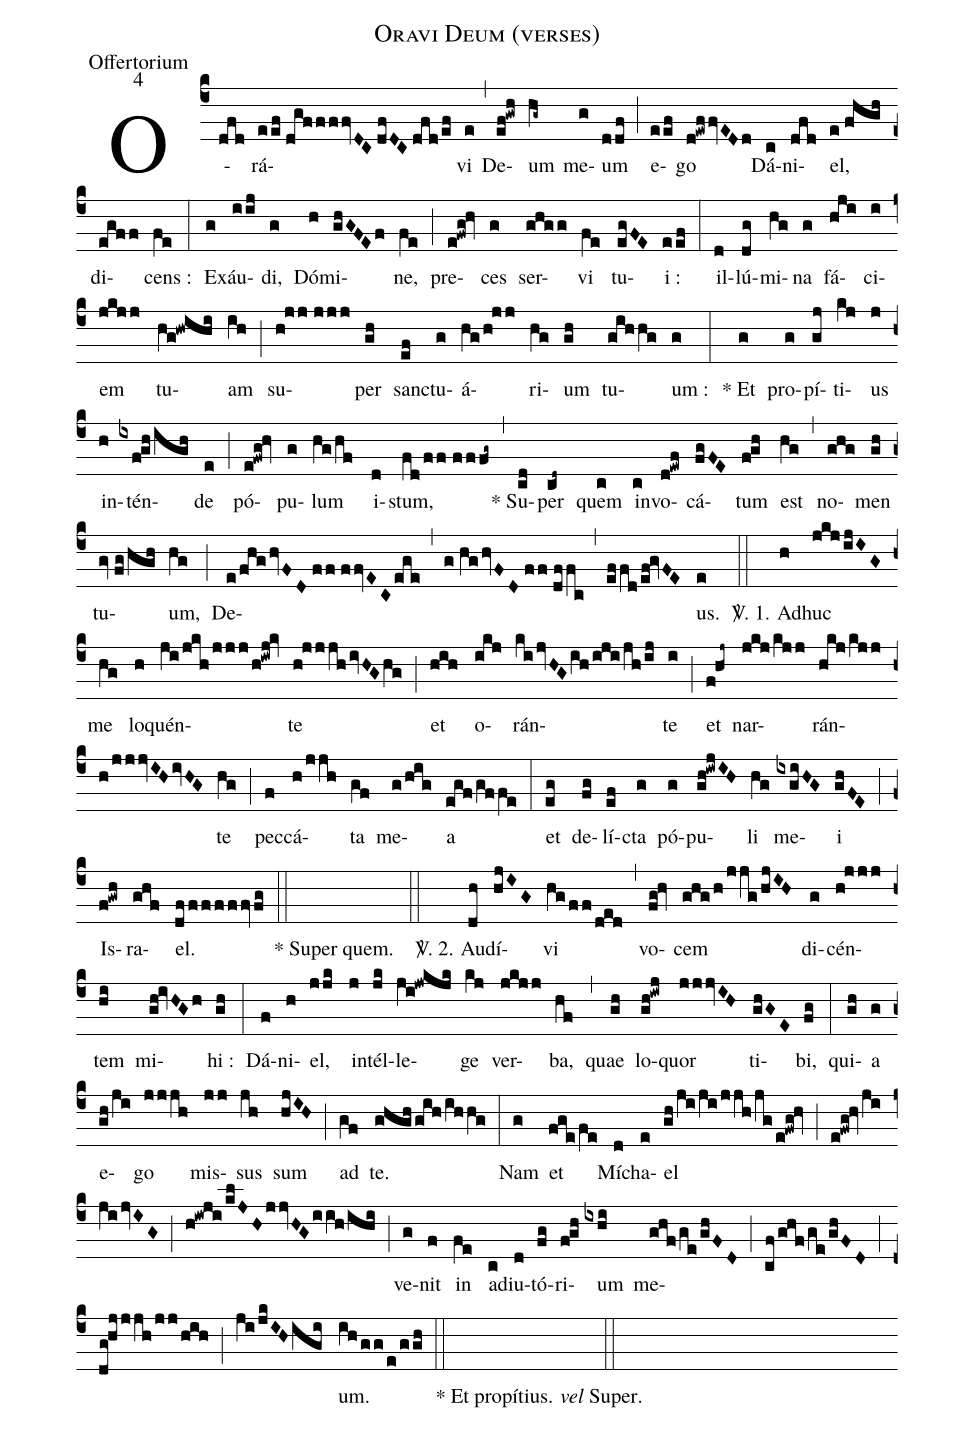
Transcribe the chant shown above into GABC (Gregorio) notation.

name:Oravi Deum (verses);
office-part:Offertorium;
mode:4;
%%
(c4) O(dfd)rá(eef//dgffffvDC//dfDC//dfd/ef)vi(e) (,) De(ef!gwh)um(hg~) me(g)um(ddf) (;) e(eef)go(d!ewffvEDd) Dá(c)ni(dfd)el,(e//fhgh) di(egff)cens :(fe) (:) Ex(g)áu(iij)di,(g) Dó(h)mi(ghGFEf)ne,(fe) (;) pre(e!fwg!hv)ces(g) ser(ghgg)vi(fe) tu(egFE)i :(eef) (:) il(d)lú(dg)mi(hg)na(g) fá(hji)ci(i)em(jkjj) tu(hg!hwihi)am(ih) (;) su(h!jj//jjj)per(gh) san(ef)ctu(g)á(hg/h!jj)ri(hg)um(gh) tu(gihhg)um :(g) (:)
* Et(g) pro(g)pí(gj)ti(kj)us(j) in(h)tén(ixfgh/igh)de(e) (;) pó(e!fwg!hv)pu(g)lum(hg/hf) i(d)stum,(fd/ff//fffg~) (,)
* Su(cd)per(cd~) quem(c) in(c)vo(d!ewf)cá(fgFE)tum(fgh) est(hg) (,) no(ghg)men(gh) tu(gv//fg/hgh)um,(hg) (;) De(e/fhghvFD//ff//ffvECege)(,)(g//hghvFD//ff//dffc)(,)(effd/ef!gvFE)us.(e) (::)
<sp>V/</sp>. 1. Ad(h)huc(jkjijIG) me(hg) lo(h)quén(ji/jkh/jjj/h!iwj!kv)te(h!jjjhivHGhg) (;) et(hih) o(ikj)rán(kijvHGih/iji/jh/ij)te(i) (;) et(f!hj~) nar(jkj/kjj)rán(hkj/kjj/h/jjjvIHivHG)te(hg) (;) pec(f)cá(h/jjh)ta(gf) me(g/hig)a(egf/gffe) (:) et(eg) de(fg)lí(ef)cta(g) pó(g)pu(gh!iwjIH)li(hg) me(ixgiHG)i(ghFE) (;) Is(f!gwh)ra(ghf)el.(dffffffvfg) (::) ()* Super quem.() (::)
<sp>V/</sp>. 2. Au(dh)dí(hjIG)vi(hgff/ded) (,) vo(fg!hv)cem(ghg/h/jjg/hjIH) di(g)cén(h!jjj)tem(hi) mi(gh!ivHGh)hi :(gh) (:) Dá(f)ni(h)el,(jjk) in(j)tél(jk)le(ji!jwkjk)ge(kj) ver(jkjj)ba,(hf) (,) quae(gh) lo(gh!iwj)quor(jjjvIH) ti(ghGE)bi,(fg) (:) qui(gh)a(g) e(gh/ji)go(jjjh) mis(jj)sus(jh) sum(hjIH) (;) ad(gf) te.(ghgh/gih/ihhg) (:) Nam(g) et(fge/fe) <nlba>Mí(d)cha(e)el</nlba>(gh/ji/ji/jjh/jge!fwg!hv) (;) (e!fwg!hvji/jijvIG) (;) (h!iwji/klJHjjvHGiih/ihi) (;) ve(g)nit(f) in(fe) ad(c)iu(d)tó(fg)ri(fgh)um(ixhi) me(ghf/ge/ghFD)(;)(cf/ghf/ge/ghFD)(;)(dg!hjjjh/jj/hih)(;)(ji/jkIHigi)um.(ihgg/e/ggh) (::) ()* Et propítius. <i>vel</i> Super.() (::)
